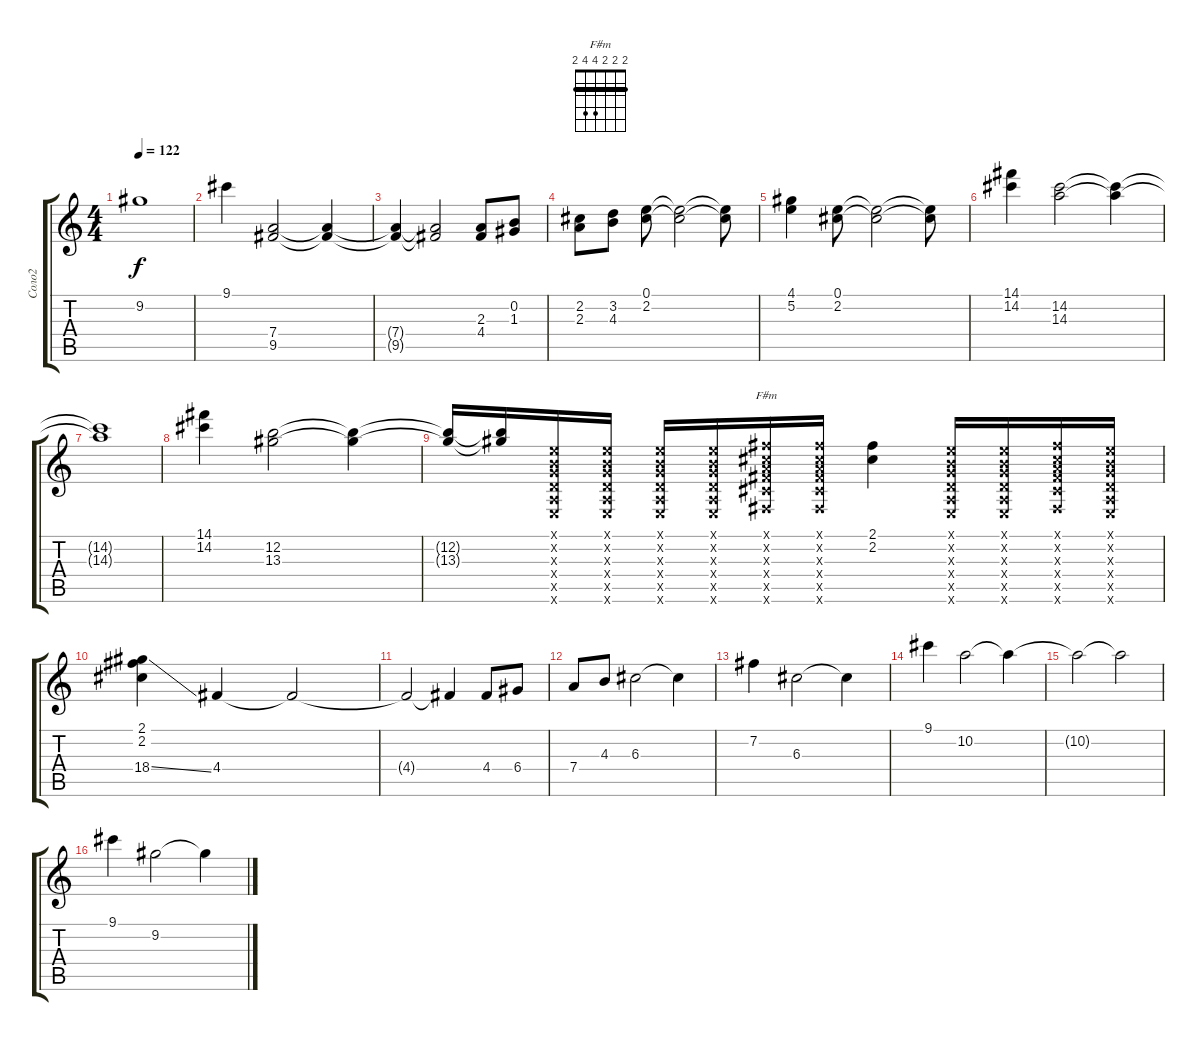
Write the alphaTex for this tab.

\track ("Соло2" "Соло2") {instrument overdrivenguitar}
\staff {score tabs}
\tuning (E4 B3 G3 D3 A2 E2) {hide}
\chord ("F#m" 2 2 2 4 4 2) {barre 2}
\ts (4 4)
\tempo 122
\clef g2
\ks c
9.2{t}.1{dy f} |
9.1.4 (7.4 9.5).2 (7.4{t} 9.5{t}).4 |
(7.4{t} 9.5{t}).4 (7.4{t} 9.5{t}).2 (2.3 4.4).8 (0.2 1.3).8 |
(2.2 2.3).8 (3.2 4.3).8 (0.1 2.2).8 (0.1{t} 2.2{t}).2 (0.1{t} 2.2{t}).8 |
(4.1 5.2).4 (0.1 2.2).8 (0.1{t} 2.2{t}).2 (0.1{t} 2.2{t}).8 |
(14.1 14.2).4 (14.2 14.3).2 (14.2{t} 14.3{t}).4 |
(14.2{t} 14.3{t}).1 |
(14.1 14.2).4 (12.2 13.3).2 (12.2{t} 13.3{t}).4 |
(12.2{t} 13.3{t}).16 (12.2{t} 13.3{t}).16 (0.1{x} 0.2{x} 0.3{x} 0.4{x} 0.5{x} 0.6{x}).16 (0.1{x} 0.2{x} 0.3{x} 0.4{x} 0.5{x} 0.6{x}).16 (0.1{x} 0.2{x} 0.3{x} 0.4{x} 0.5{x} 0.6{x}).16 (0.1{x} 0.2{x} 0.3{x} 0.4{x} 0.5{x} 0.6{x}).16 (2.1{x} 2.2{x} 2.3{x} 4.4{x} 4.5{x} 2.6{x}).16{ch "F#m"} (2.1{x} 2.2{x} 2.3{x} 4.4{x} 4.5{x} 2.6{x}).16 (2.1 2.2).4 (0.1{x} 0.2{x} 0.3{x} 0.4{x} 0.5{x} 0.6{x}).16 (0.1{x} 0.2{x} 0.3{x} 0.4{x} 0.5{x} 0.6{x}).16 (2.1{x} 2.2{x} 2.3{x} 4.4{x} 4.5{x} 2.6{x}).16 (0.1{x} 0.2{x} 0.3{x} 0.4{x} 0.5{x} 0.6{x}).16 |
(2.1 2.2 18.4{ss}).4 4.4.4 4.4{t}.2 |
4.4{t}.2 4.4{t}.4 4.4.8 6.4.8 |
7.4.8 4.3.8 6.3.2 6.3{t}.4 |
7.2.4 6.3.2 6.3{t}.4 |
9.1.4 10.2.2 10.2{t}.4 |
10.2{t}.2 10.2{t}.2 |
9.1.4 9.2.2 9.2{t}.4
